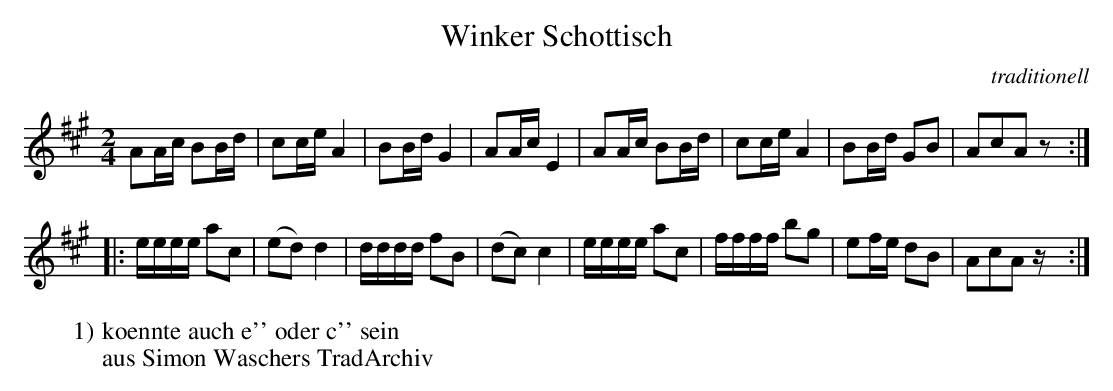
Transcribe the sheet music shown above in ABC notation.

X:1
T:Winker Schottisch
C:traditionell
M:2/4
L:1/16
K:A
A2Ac B2Bd | c2ce A4 | B2Bd G4 | A2Ac E4 |\
A2Ac B2Bd | c2ce A4 | B2Bd G2B2 | A2c2A2 z2 :|
|:\
eeee a2c2 | (e2d2) d4 | dddd f2B2 | (d2c2) c4 |\
eeee a2c2 | ffff b2g2 | e2fe d2B2 | A2c2A2 zx :|
W:1) koennte auch e'' oder c'' sein
W:aus Simon Waschers TradArchiv
v
